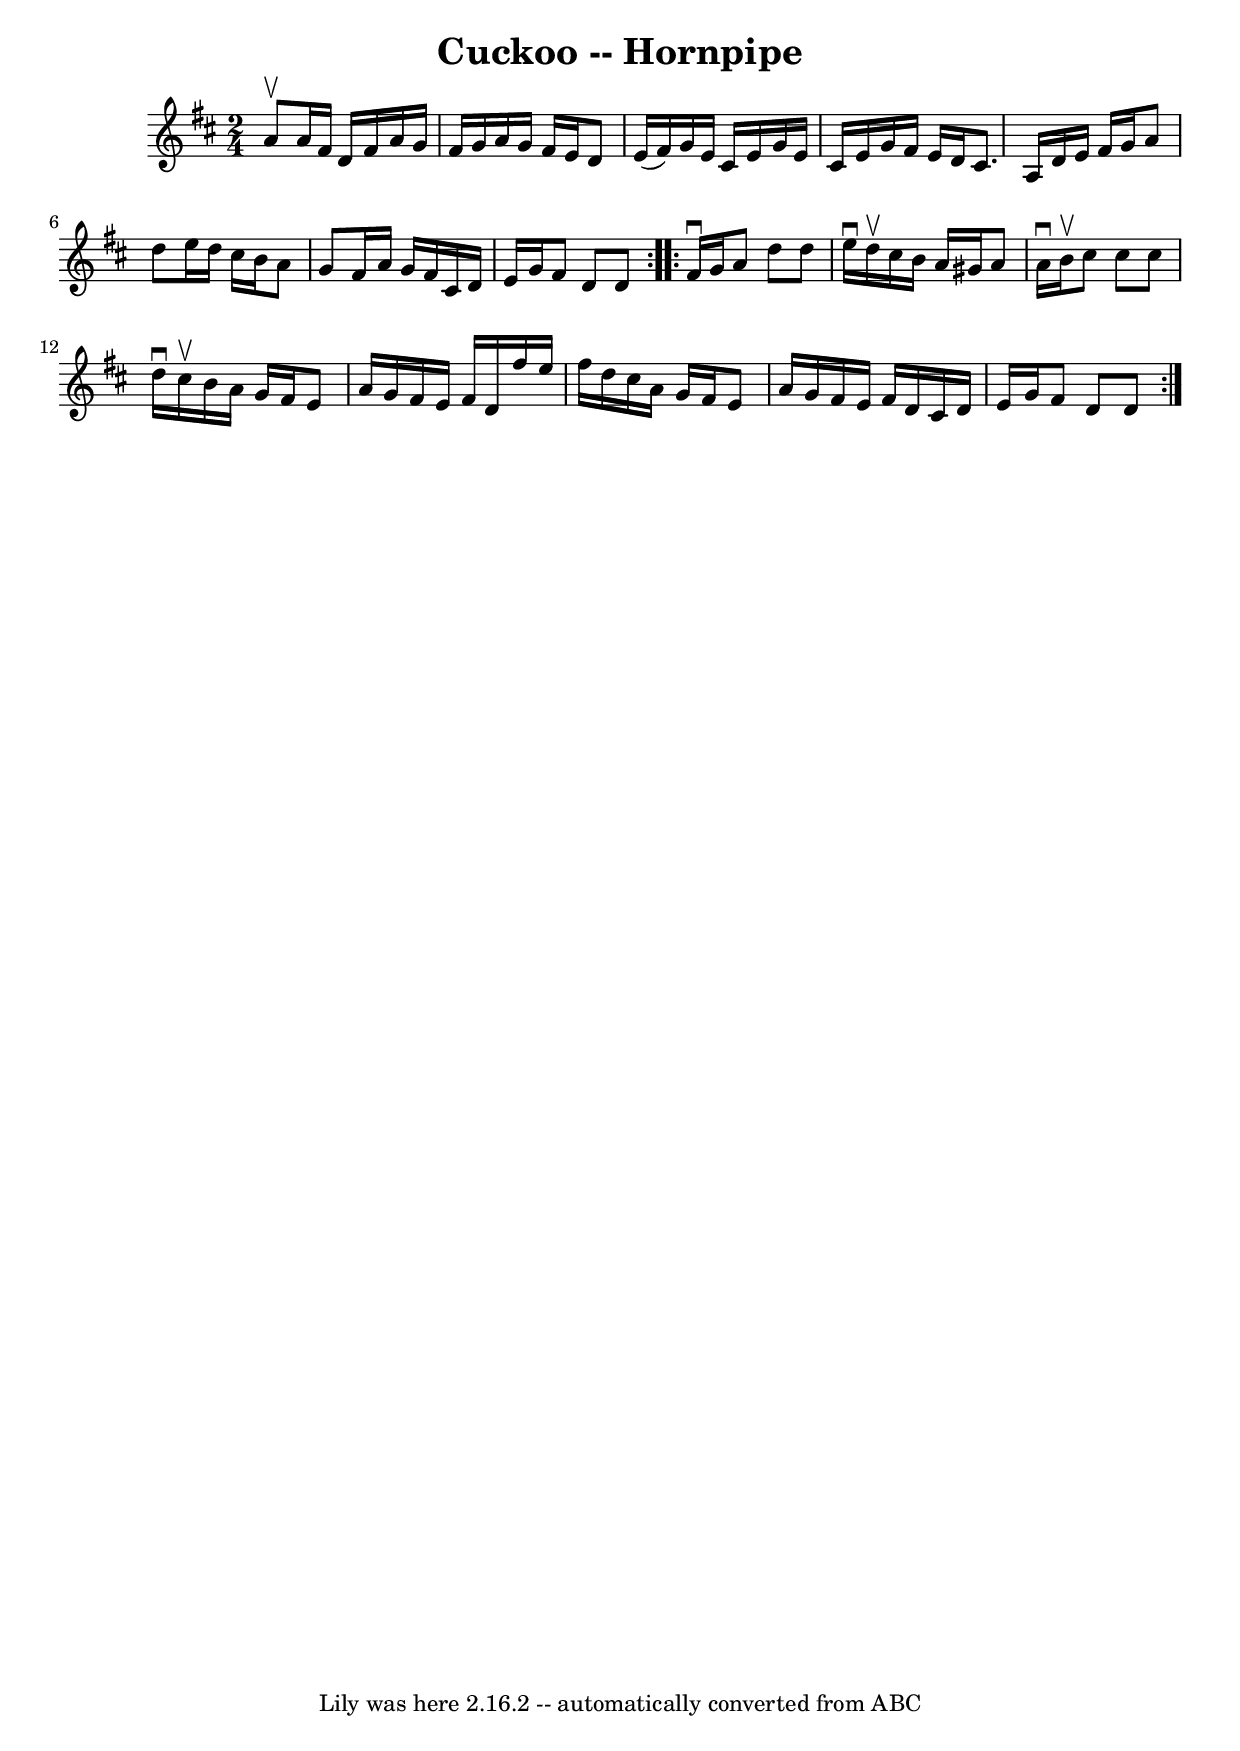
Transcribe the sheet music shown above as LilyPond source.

\version "2.16.2"
\include "Mammoth.ily"
\header {
  %% book = "Cole's 1000 Fiddle Tunes"
  crossRefNumber = "1"
  footnotes = ""
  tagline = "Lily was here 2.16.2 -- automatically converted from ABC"
  title = "Cuckoo -- Hornpipe"

}
voicedefault =  {



  \repeat volta 2 {

    \time 2/4 
    \key d \major     a'8^\upbow  |
    a'16 fis'16 d'16         fis'16 a'16 g'16 fis'16 g'16   |
    a'16 g'16 fis'16         e'16 d'8 e'16 (fis'16)  |
    g'16 e'16 cis'16 e'16         g'16 e'16 cis'16 e'16   |
    g'16 fis'16 e'16 d'16         cis'8. a16   |
    d'16 e'16 fis'16 g'16 a'8 d''8   |
    e''16 d''16 cis''16 b'16 a'8 g'8  |
    fis'16        a'16 g'16 fis'16 cis'16 d'16 e'16 g'16   |
    fis'8    
    d'8 d'8  
  }     
  \repeat volta 2 {     fis'16^\downbow g'16   |
    a'8        d''8 d''8 e''16^\downbow d''16^\upbow  |
    cis''16 b'16         a'16 gis'16 a'8 a'16^\downbow b'16^\upbow  |
    cis''8         cis''8 cis''8 d''16^\downbow cis''16^\upbow  |
    b'16 a'16        g'16 fis'16 e'8 a'16 g'16   |
    fis'16 e'16 fis'16        d'16 fis''16 e''16 fis''16 d''16   |
    cis''16 a'16         g'16 fis'16 e'8 a'16 g'16   |
    fis'16 e'16 fis'16         d'16 cis'16 d'16 e'16 g'16   |
    fis'8 d'8 d'8  
  }   

}

\score{
  <<

    \context Staff="default"
    {
      \voicedefault 
      
    }

  >>
  \layout {
    
  }
  \midi {
  }

}
